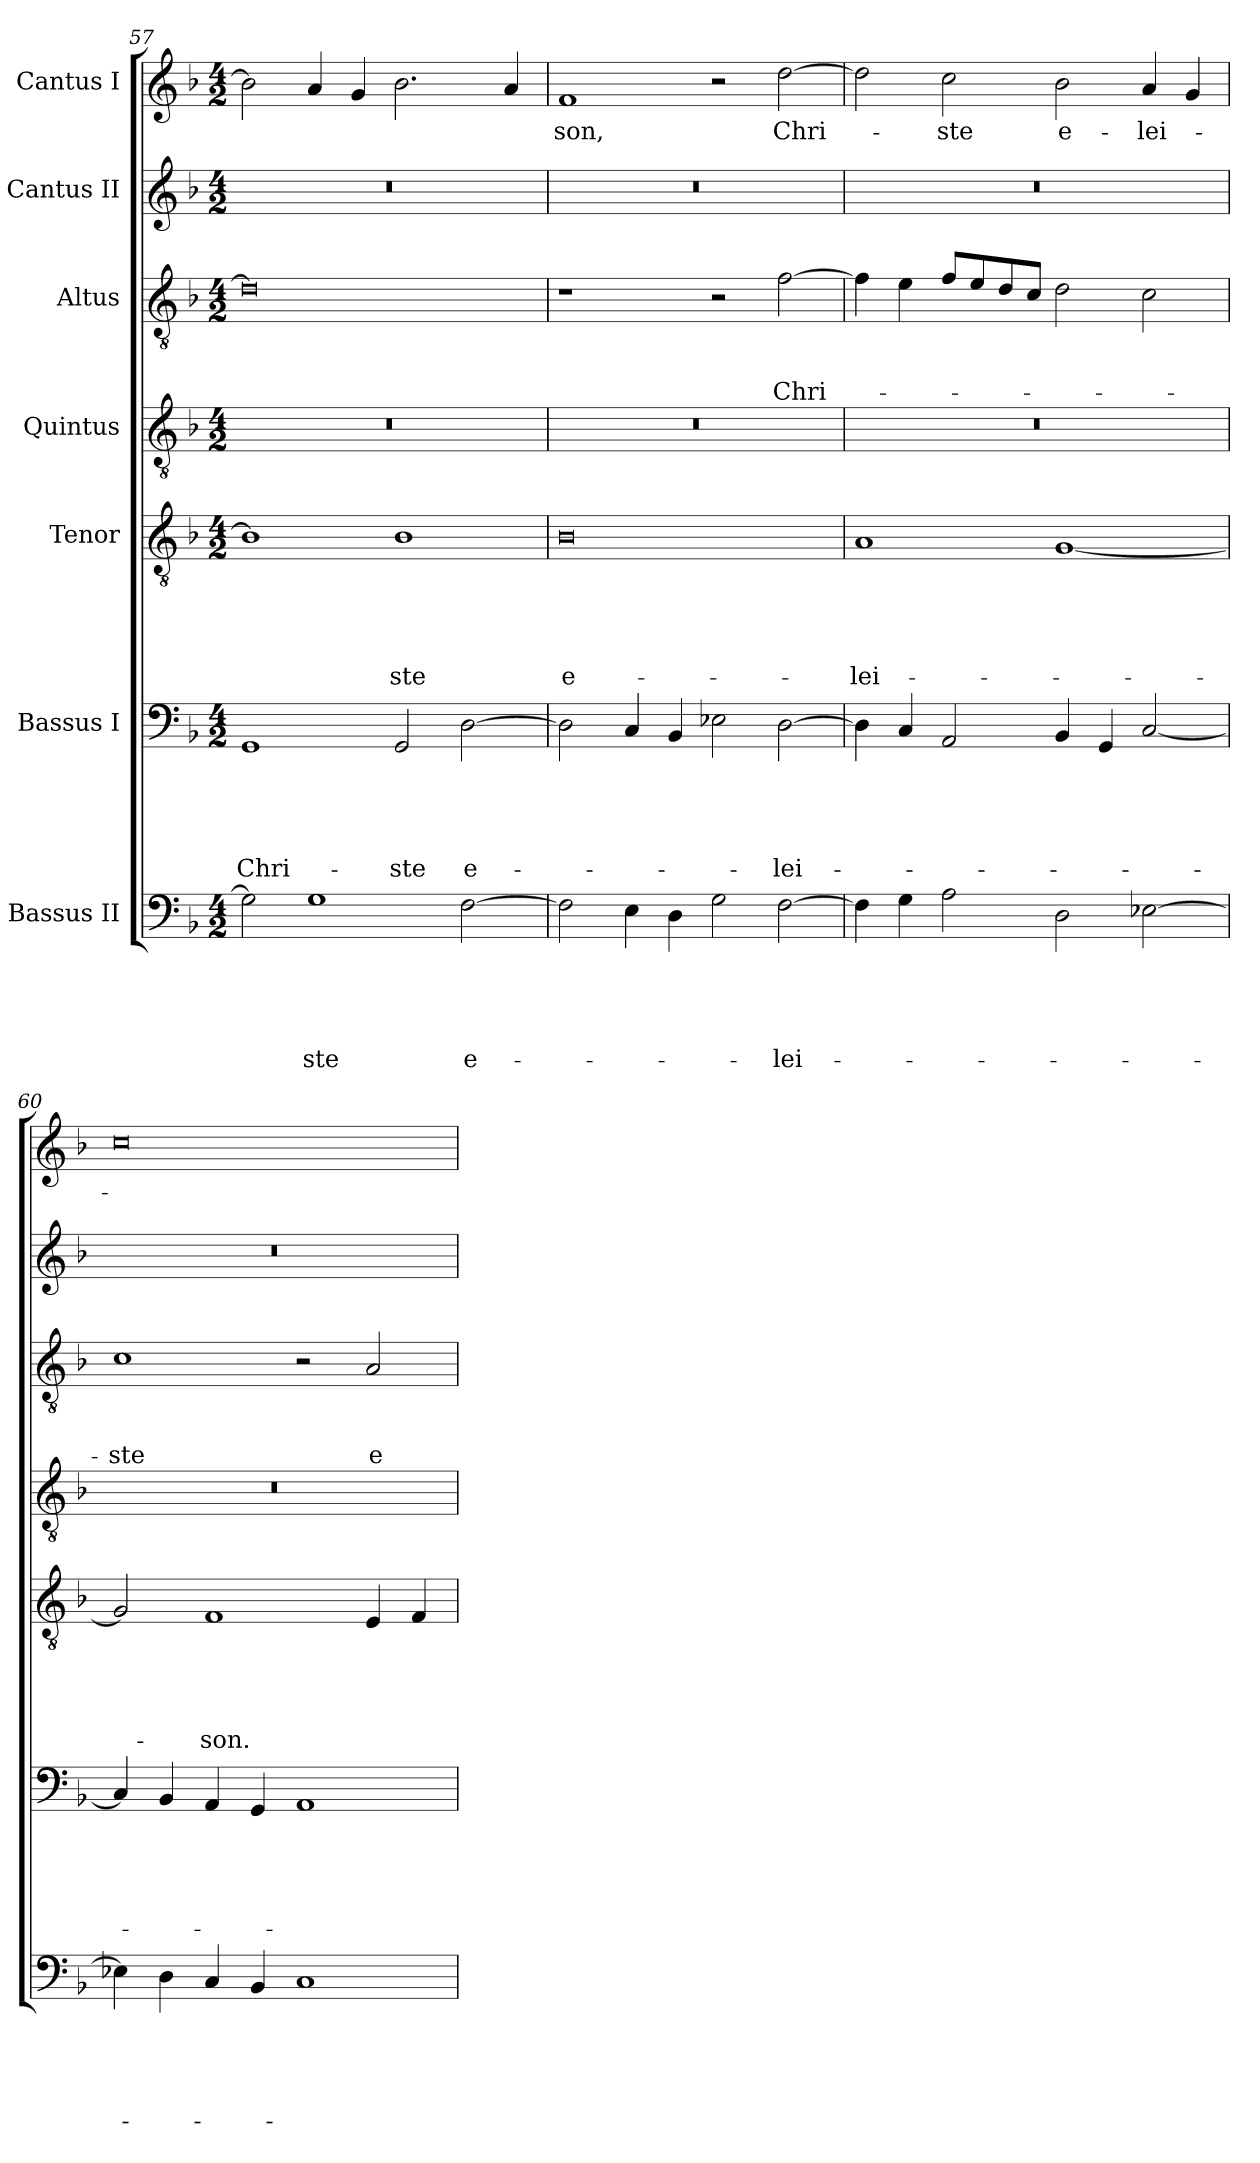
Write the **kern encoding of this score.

**kern	**text	**text	**text	**text	**text	**kern	**text	**text	**text	**text	**text	**kern	**text	**text	**text	**text	**text	**kern	**kern	**text	**text	**text	**kern	**kern	**text
*part7	*part7	*part7	*part7	*part7	*part7	*part6	*part6	*part6	*part6	*part6	*part6	*part5	*part5	*part5	*part5	*part5	*part5	*part4	*part3	*part3	*part3	*part3	*part2	*part1	*part1
*staff7	*staff7	*staff7	*staff7	*staff7	*staff7	*staff6	*staff6	*staff6	*staff6	*staff6	*staff6	*staff5	*staff5	*staff5	*staff5	*staff5	*staff5	*staff4	*staff3	*staff3	*staff3	*staff3	*staff2	*staff1	*staff1
*I"Bassus II	*	*	*	*	*	*I"Bassus I	*	*	*	*	*	*I"Tenor	*	*	*	*	*	*I"Quintus	*I"Altus	*	*	*	*I"Cantus II	*I"Cantus I	*
*clefF4	*	*	*	*	*	*clefF4	*	*	*	*	*	*clefGv2	*	*	*	*	*	*clefGv2	*clefGv2	*	*	*	*clefG2	*clefG2	*
*k[b-]	*	*	*	*	*	*k[b-]	*	*	*	*	*	*k[b-]	*	*	*	*	*	*k[b-]	*k[b-]	*	*	*	*k[b-]	*k[b-]	*
*M4/2	*	*	*	*	*	*M4/2	*	*	*	*	*	*M4/2	*	*	*	*	*	*M4/2	*M4/2	*	*	*	*M4/2	*M4/2	*
=57	=57	=57	=57	=57	=57	=57	=57	=57	=57	=57	=57	=57	=57	=57	=57	=57	=57	=57	=57	=57	=57	=57	=57	=57	=57
2G\]	.	.	.	.	.	1GG/	.	.	.	.	Chri-	1B-\]	.	.	.	.	.	0r	0d\]	.	.	.	0r	2b-\]	.
1G\	.	.	.	.	-ste	.	.	.	.	.	.	.	.	.	.	.	.	.	.	.	.	.	.	4a/	.
.	.	.	.	.	.	.	.	.	.	.	.	.	.	.	.	.	.	.	.	.	.	.	.	4g/	.
.	.	.	.	.	.	2GG/	.	.	.	.	-ste	1B-\	.	.	.	.	-ste	.	.	.	.	.	.	2.b-\	.
[2F\	.	.	.	.	e-	[2D\	.	.	.	.	e-	.	.	.	.	.	.	.	.	.	.	.	.	.	.
.	.	.	.	.	.	.	.	.	.	.	.	.	.	.	.	.	.	.	.	.	.	.	.	4a/	.
=58	=58	=58	=58	=58	=58	=58	=58	=58	=58	=58	=58	=58	=58	=58	=58	=58	=58	=58	=58	=58	=58	=58	=58	=58	=58
2F\]	.	.	.	.	.	2D\]	.	.	.	.	.	0B-\	.	.	.	.	e-	0r	1r	.	.	.	0r	1f/	-son,
4E\	.	.	.	.	.	4C/	.	.	.	.	.	.	.	.	.	.	.	.	.	.	.	.	.	.	.
4D\	.	.	.	.	.	4BB-/	.	.	.	.	.	.	.	.	.	.	.	.	.	.	.	.	.	.	.
2G\	.	.	.	.	.	2E-X\	.	.	.	.	.	.	.	.	.	.	.	.	2r	.	.	.	.	2r	.
[2F\	.	.	.	.	-lei-	[2D\	.	.	.	.	-lei-	.	.	.	.	.	.	.	[2f\	.	.	Chri-	.	[2dd\	Chri-
=59	=59	=59	=59	=59	=59	=59	=59	=59	=59	=59	=59	=59	=59	=59	=59	=59	=59	=59	=59	=59	=59	=59	=59	=59	=59
4F\]	.	.	.	.	.	4D\]	.	.	.	.	.	1A/	.	.	.	.	-lei-	0r	4f\]	.	.	.	0r	2dd\]	.
4G\	.	.	.	.	.	4C/	.	.	.	.	.	.	.	.	.	.	.	.	4e\	.	.	.	.	.	.
2A\	.	.	.	.	.	2AA/	.	.	.	.	.	.	.	.	.	.	.	.	8f/L	.	.	.	.	2cc\	-ste
.	.	.	.	.	.	.	.	.	.	.	.	.	.	.	.	.	.	.	8e/	.	.	.	.	.	.
.	.	.	.	.	.	.	.	.	.	.	.	.	.	.	.	.	.	.	8d/	.	.	.	.	.	.
.	.	.	.	.	.	.	.	.	.	.	.	.	.	.	.	.	.	.	8c/J	.	.	.	.	.	.
2D\	.	.	.	.	.	4BB-/	.	.	.	.	.	[1G/	.	.	.	.	.	.	2d\	.	.	.	.	2b-\	e-
.	.	.	.	.	.	4GG/	.	.	.	.	.	.	.	.	.	.	.	.	.	.	.	.	.	.	.
[2E-X\	.	.	.	.	.	[2C/	.	.	.	.	.	.	.	.	.	.	.	.	2c\	.	.	.	.	4a/	-lei-
.	.	.	.	.	.	.	.	.	.	.	.	.	.	.	.	.	.	.	.	.	.	.	.	4g/	.
=60	=60	=60	=60	=60	=60	=60	=60	=60	=60	=60	=60	=60	=60	=60	=60	=60	=60	=60	=60	=60	=60	=60	=60	=60	=60
4E-X\]	.	.	.	.	.	4C/]	.	.	.	.	.	2G/]	.	.	.	.	.	0r	1c\	.	.	-ste	0r	0cc\	.
4D\	.	.	.	.	.	4BB-/	.	.	.	.	.	.	.	.	.	.	.	.	.	.	.	.	.	.	.
4C/	.	.	.	.	.	4AA/	.	.	.	.	.	1F/	.	.	.	.	-son.	.	.	.	.	.	.	.	.
4BB-/	.	.	.	.	.	4GG/	.	.	.	.	.	.	.	.	.	.	.	.	.	.	.	.	.	.	.
1C/	.	.	.	.	.	1AA/	.	.	.	.	.	.	.	.	.	.	.	.	2r	.	.	.	.	.	.
.	.	.	.	.	.	.	.	.	.	.	.	4E/	.	.	.	.	.	.	2A/	.	.	e-	.	.	.
.	.	.	.	.	.	.	.	.	.	.	.	4F/	.	.	.	.	.	.	.	.	.	.	.	.	.
=	=	=	=	=	=	=	=	=	=	=	=	=	=	=	=	=	=	=	=	=	=	=	=	=	=
*-	*-	*-	*-	*-	*-	*-	*-	*-	*-	*-	*-	*-	*-	*-	*-	*-	*-	*-	*-	*-	*-	*-	*-	*-	*-
